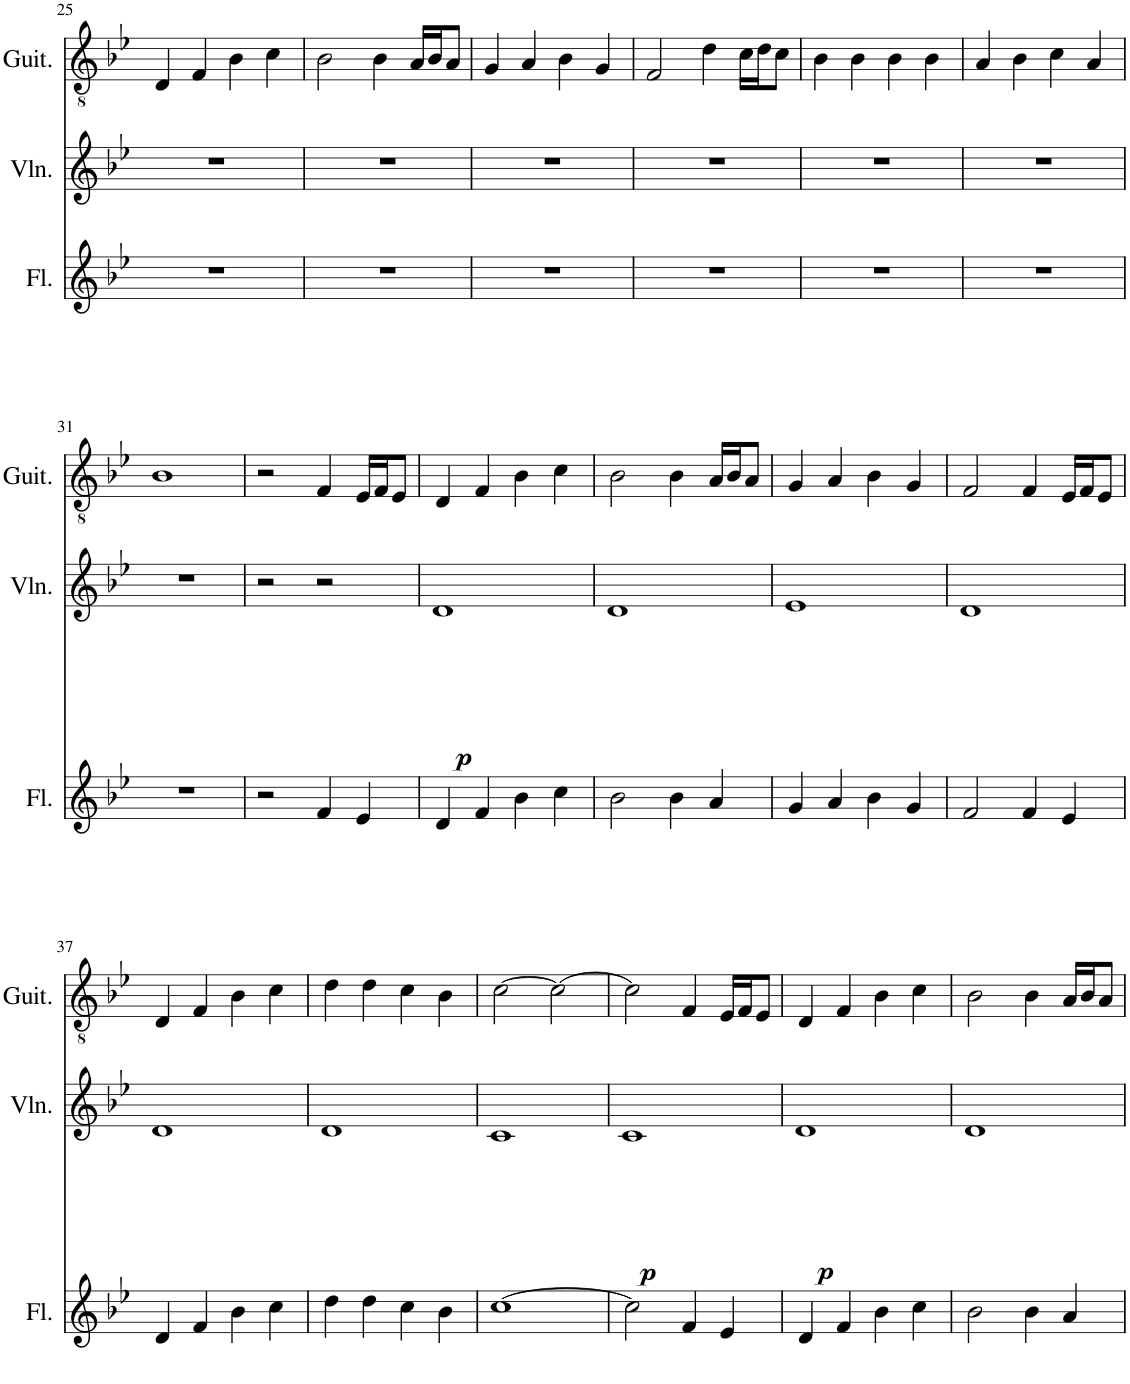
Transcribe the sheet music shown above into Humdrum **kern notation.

**kern	**kern	**dynam	**kern
*part3	*part2	*part2	*part1
*staff3	*staff2	*staff2	*staff1
*I"Flute	*I"Violin	*	*I"Guitar
*I'Fl.	*I'Vln.	*	*I'Guit.
!!LO:PB:g=z
*clefG2	*clefG2	*	*clefGv2
*k[b-e-]	*k[b-e-]	*	*k[b-e-]
*M4/4	*M4/4	*	*M4/4
=25	=25	=25	=25
1r	1r	.	4D/
.	.	.	4F/
.	.	.	4B-\
.	.	.	4c\
=26	=26	=26	=26
1r	1r	.	2B-\
.	.	.	4B-\
.	.	.	16A/LL
.	.	.	16B-/J
.	.	.	8A/J
=27	=27	=27	=27
1r	1r	.	4G/
.	.	.	4A/
.	.	.	4B-\
.	.	.	4G/
=28	=28	=28	=28
1r	1r	.	2F/
.	.	.	4d\
.	.	.	16c\LL
.	.	.	16d\J
.	.	.	8c\J
=29	=29	=29	=29
1r	1r	.	4B-\
.	.	.	4B-\
.	.	.	4B-\
.	.	.	4B-\
=30	=30	=30	=30
1r	1r	.	4A/
.	.	.	4B-\
.	.	.	4c\
.	.	.	4A/
!!LO:LB:g=z
=31	=31	=31	=31
1r	1r	.	1B-
=32	=32	=32	=32
2r	2r	.	2r
4f/	2r	.	4F/
4e-/	.	.	16E-/LL
.	.	.	16F/J
.	.	.	8E-/J
=33	=33	=33	=33
!	!	!LO:DY:b	!
4d/	1d	p	4D/
4f/	.	.	4F/
4b-\	.	.	4B-\
4cc\	.	.	4c\
=34	=34	=34	=34
2b-\	1d	.	2B-\
4b-\	.	.	4B-\
4a/	.	.	16A/LL
.	.	.	16B-/J
.	.	.	8A/J
=35	=35	=35	=35
4g/	1e-	.	4G/
4a/	.	.	4A/
4b-\	.	.	4B-\
4g/	.	.	4G/
=36	=36	=36	=36
2f/	1d	.	2F/
4f/	.	.	4F/
4e-/	.	.	16E-/LL
.	.	.	16F/J
.	.	.	8E-/J
!!LO:LB:g=z
=37	=37	=37	=37
4d/	1d	.	4D/
4f/	.	.	4F/
4b-\	.	.	4B-\
4cc\	.	.	4c\
=38	=38	=38	=38
4dd\	1d	.	4d\
4dd\	.	.	4d\
4cc\	.	.	4c\
4b-\	.	.	4B-\
=39	=39	=39	=39
[1cc	1c	.	[2c\
.	.	.	2c\_
=40	=40	=40	=40
!	!	!LO:DY:b	!
2cc\]	1c	p	2c\]
4f/	.	.	4F/
4e-/	.	.	16E-/LL
.	.	.	16F/J
.	.	.	8E-/J
=41	=41	=41	=41
!	!	!LO:DY:b	!
4d/	1d	p	4D/
4f/	.	.	4F/
4b-\	.	.	4B-\
4cc\	.	.	4c\
=42	=42	=42	=42
2b-\	1d	.	2B-\
4b-\	.	.	4B-\
4a/	.	.	16A/LL
.	.	.	16B-/J
.	.	.	8A/J
=	=	=	=
*-	*-	*-	*-
